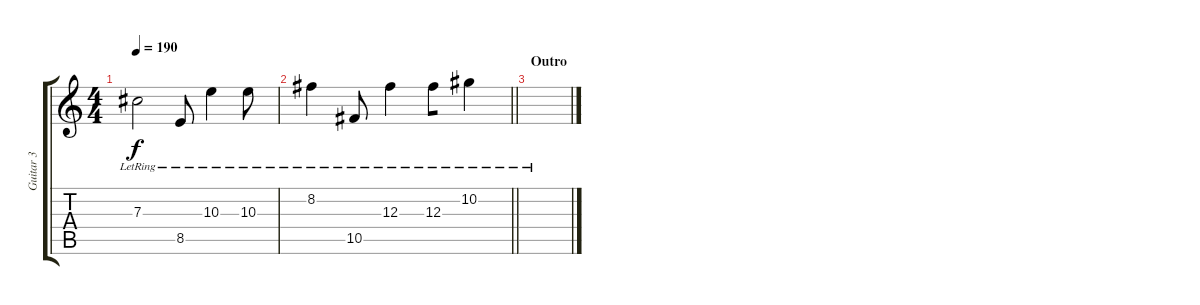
\track ("Guitar 3" "Guitar 3") {instrument electricguitarjazz}
\staff {score tabs}
\tuning (Eb4 Bb3 Gb3 Db3 Ab2 Db2) {hide}
\ts (4 4)
\tempo 190
\clef g2
\ks c
7.3{lr}.2{dy f} 8.5{lr}.8 10.3{lr}.4 10.3{lr}.8 |
\barLineRight lightlight
8.2{lr}.4 10.5{lr}.8 12.3{lr}.4 12.3{lr}.8{beam merge} 10.2{lr}.4 |
\section ("" "Outro")
